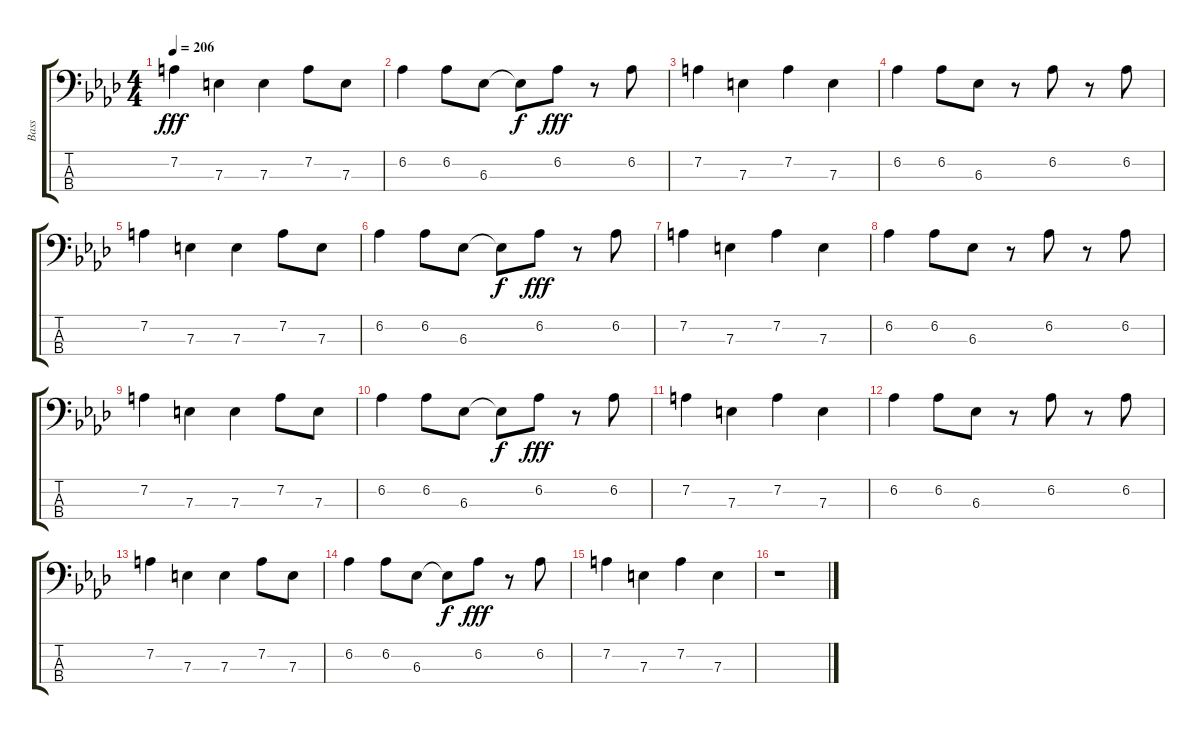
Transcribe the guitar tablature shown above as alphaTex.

\track ("Bass" "Bass") {instrument synthbass2}
\staff {score tabs}
\tuning (G2 D2 A1 E1) {hide}
\ts (4 4)
\tempo 206
\clef f4
\ks ab
7.2.4{dy fff} 7.3.4 7.3.4 7.2.8 7.3.8 |
6.2.4 6.2.8 6.3.8 6.3{t}.8{dy f} 6.2.8{dy fff} r.8 6.2.8 |
7.2.4 7.3.4 7.2.4 7.3.4 |
6.2.4 6.2.8 6.3.8 r.8 6.2.8 r.8 6.2.8 |
7.2.4 7.3.4 7.3.4 7.2.8 7.3.8 |
6.2.4 6.2.8 6.3.8 6.3{t}.8{dy f} 6.2.8{dy fff} r.8 6.2.8 |
7.2.4 7.3.4 7.2.4 7.3.4 |
6.2.4 6.2.8 6.3.8 r.8 6.2.8 r.8 6.2.8 |
7.2.4 7.3.4 7.3.4 7.2.8 7.3.8 |
6.2.4 6.2.8 6.3.8 6.3{t}.8{dy f} 6.2.8{dy fff} r.8 6.2.8 |
7.2.4 7.3.4 7.2.4 7.3.4 |
6.2.4 6.2.8 6.3.8 r.8 6.2.8 r.8 6.2.8 |
7.2.4 7.3.4 7.3.4 7.2.8 7.3.8 |
6.2.4 6.2.8 6.3.8 6.3{t}.8{dy f} 6.2.8{dy fff} r.8 6.2.8 |
7.2.4 7.3.4 7.2.4 7.3.4 |
r.1
